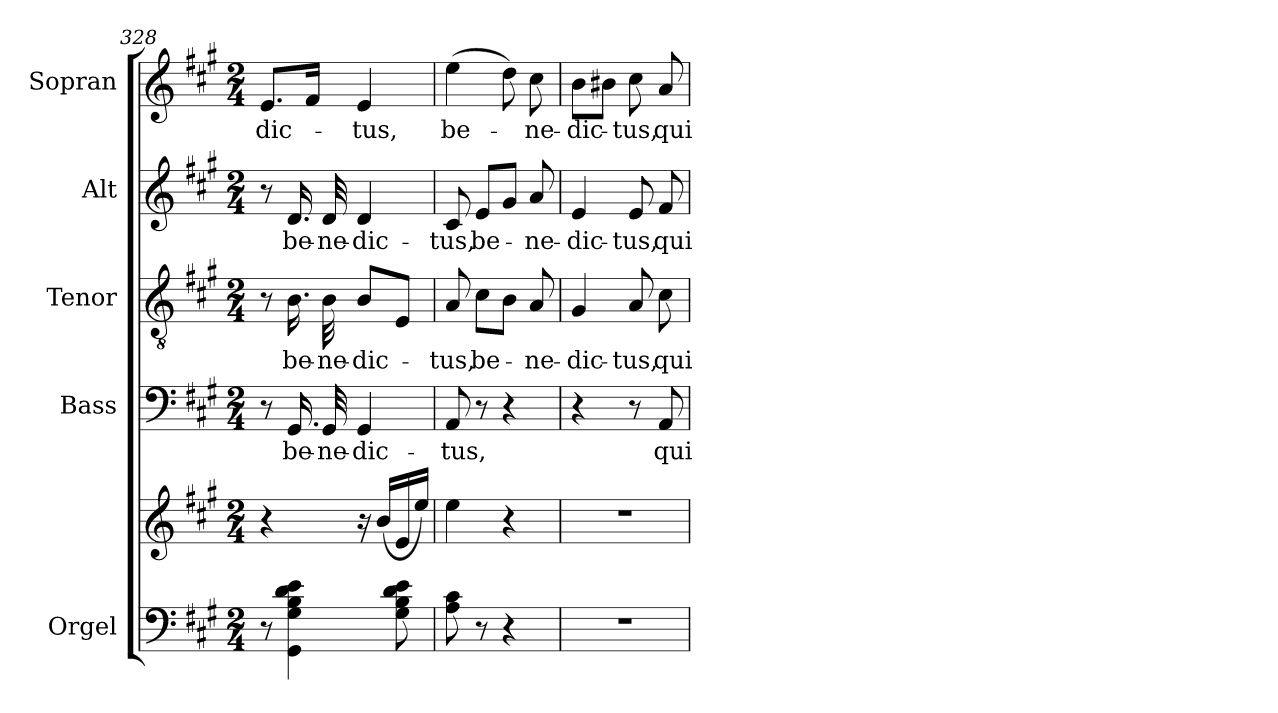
**kern	**kern	**kern	**text	**kern	**text	**kern	**text	**kern	**text
*part5	*part5	*part4	*part4	*part3	*part3	*part2	*part2	*part1	*part1
*staff6	*staff5	*staff4	*staff4	*staff3	*staff3	*staff2	*staff2	*staff1	*staff1
*I"Orgel	*	*I"Bass	*	*I"Tenor	*	*I"Alt	*	*I"Sopran	*
*I'Org.	*	*I'B.	*	*I'T.	*	*I'A.	*	*I'S.	*
!!LO:PB:g=z
*clefF4	*clefG2	*clefF4	*	*clefGv2	*	*clefG2	*	*clefG2	*
*k[f#c#g#]	*k[f#c#g#]	*k[f#c#g#]	*	*k[f#c#g#]	*	*k[f#c#g#]	*	*k[f#c#g#]	*
*A:	*A:	*A:	*	*A:	*	*A:	*	*A:	*
*M2/4	*M2/4	*M2/4	*	*M2/4	*	*M2/4	*	*M2/4	*
=328	=328	=328	=328	=328	=328	=328	=328	=328	=328
!	!	!	!	!	!	!	!	!	!LO:LY:b
8r	4r	8r	.	8r	.	8r	.	8.e/L	-dic-
!	!	!	!LO:LY:b	!	!LO:LY:b	!	!LO:LY:b	!	!
4GG#\ 4G#\ 4B\ 4d\ 4e\	.	16.GG#/	be-	16.B\	be-	16.d/	be-	.	.
.	.	.	.	.	.	.	.	16f#/Jk	.
!	!	!	!LO:LY:b	!	!LO:LY:b	!	!LO:LY:b	!	!
.	.	32GG#/	-ne-	32B\	-ne-	32d/	-ne-	.	.
!	!	!	!LO:LY:b	!	!LO:LY:b	!	!LO:LY:b	!	!LO:LY:b
.	16r	4GG#/	-dic-	8B/L	-dic-	4d/	-dic-	4e/	-tus,
.	(<16b/LL	.	.	.	.	.	.	.	.
8G#\ 8B\ 8d\ 8e\	16e/	.	.	8E/J	.	.	.	.	.
.	16ee/JJ)	.	.	.	.	.	.	.	.
=329	=329	=329	=329	=329	=329	=329	=329	=329	=329
!	!	!	!LO:LY:b	!	!LO:LY:b	!	!LO:LY:b	!	!LO:LY:b
8A\ 8c#\	4ee\	8AA/	-tus,	8A/	-tus,	8c#/	-tus,	(>4ee\	be-
!	!	!	!	!	!LO:LY:b	!	!LO:LY:b	!	!
8r	.	8r	.	8c#\L	be-	8e/L	be-	.	.
4r	4r	4r	.	8B\J	.	8g#/J	.	8dd\)	.
!	!	!	!	!	!LO:LY:b	!	!LO:LY:b	!	!LO:LY:b
.	.	.	.	8A/	-ne-	8a/	-ne-	8cc#\	-ne-
=330	=330	=330	=330	=330	=330	=330	=330	=330	=330
!	!	!	!	!	!LO:LY:b	!	!LO:LY:b	!	!LO:LY:b
2r	2r	4r	.	4G#/	-dic-	4e/	-dic-	8b\L	-dic-
.	.	.	.	.	.	.	.	8b#X\J	.
!	!	!	!	!	!LO:LY:b	!	!LO:LY:b	!	!LO:LY:b
.	.	8r	.	8A/	-tus,	8e/	-tus,	8cc#\	-tus,
!	!	!	!LO:LY:b	!	!LO:LY:b	!	!LO:LY:b	!	!LO:LY:b
.	.	8AA/	qui	8c#\	qui	8f#/	qui	8a/	qui
=	=	=	=	=	=	=	=	=	=
*-	*-	*-	*-	*-	*-	*-	*-	*-	*-
